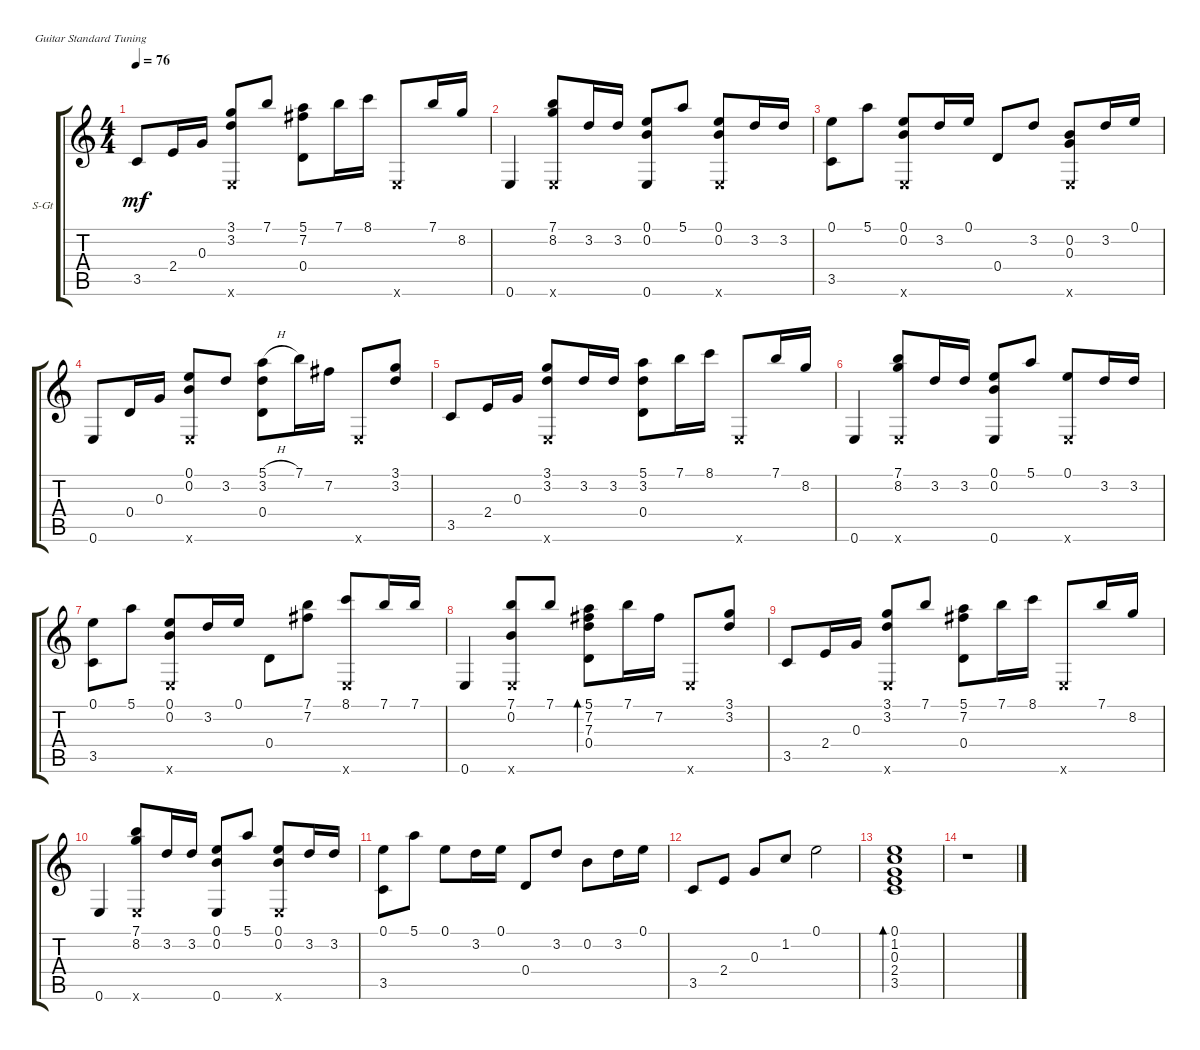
\defaultSystemsLayout 4
\bracketExtendMode groupsimilarinstruments
\firstSystemTrackNameOrientation horizontal
\otherSystemsTrackNameOrientation horizontal
\track ("Steel Guitar" "S-Gt") {instrument acousticguitarsteel}
\staff {score tabs}
\tuning (E4 B3 G3 D3 A2 E2)
\ts (4 4)
\tempo 76
\clef g2
\scale
0.960908
\ks c
3.5.8{dy mf} 2.4.16 0.3.16 (3.2 3.1 0.6{x}).8 7.1.8 (5.1 7.2 0.4).8 7.1.16 8.1.16 0.6{x}.8 7.1.16 8.2.16 |
\scale
0.960908 0.6.4 (7.1 8.2 0.6{x}).8 3.2.16 3.2.16 (0.6 0.2 0.1).8 5.1.8 (0.1 0.6{x} 0.2).8 3.2.16 3.2.16 |
\scale
1.07818 (3.5 0.1).8 5.1.8 (0.1 0.2 0.6{x}).8 3.2.16 0.1.16 0.4.8 3.2.8 (0.2 0.6{x} 0.3).8 3.2.16 0.1.16 |
\scale
0.960908 0.6.8 0.4.16 0.3.16 (0.2 0.1 0.6{x}).8 3.2.8 (5.1{h} 3.2 0.4).8 7.1.16 7.2.16 0.6{x}.8 (3.1 3.2).8 |
\scale
0.960908 3.5.8 2.4.16 0.3.16 (3.2 0.6{x} 3.1).8 3.2.16 3.2.16 (5.1 3.2 0.4).8 7.1.16 8.1.16 0.6{x}.8 7.1.16 8.2.16 |
\scale
1.07818 0.6.4 (8.2 7.1 0.6{x}).8 3.2.16 3.2.16 (0.1 0.2 0.6).8 5.1.8 (0.1 0.6{x}).8 3.2.16 3.2.16 |
\scale
0.960908 (3.5 0.1).8 5.1.8 (0.1 0.6{x} 0.2).8 3.2.16 0.1.16 0.4.8 (7.1 7.2).8 (8.1 0.6{x}).8 7.1.16 7.1.16 |
\scale
0.960908 0.6.4 (0.6{x} 7.1 0.2).8 7.1.8 (5.1 7.2 7.3 0.4).8{bd 52} 7.1.16 7.2.16 0.6{x}.8 (3.1 3.2).8 |
\scale
1.07818 3.5.8 2.4.16 0.3.16 (3.2 3.1 0.6{x}).8 7.1.8 (5.1 7.2 0.4).8 7.1.16 8.1.16 0.6{x}.8 7.1.16 8.2.16 |
\scale
0.960908 0.6.4 (7.1 8.2 0.6{x}).8 3.2.16 3.2.16 (0.6 0.2 0.1).8 5.1.8 (0.1 0.6{x} 0.2).8 3.2.16 3.2.16 |
\scale
0.960908 (3.5 0.1).8 5.1.8 0.1.8 3.2.16 0.1.16 0.4.8 3.2.8 0.2.8 3.2.16 0.1.16 |
\scale
1.07818 3.5.8 2.4.8 0.3.8 1.2.8 0.1.2 |
\scale
0.960908 (3.5 2.4 0.3 1.2 0.1).1{bd 237} |
\scale
0.960908 r.1
